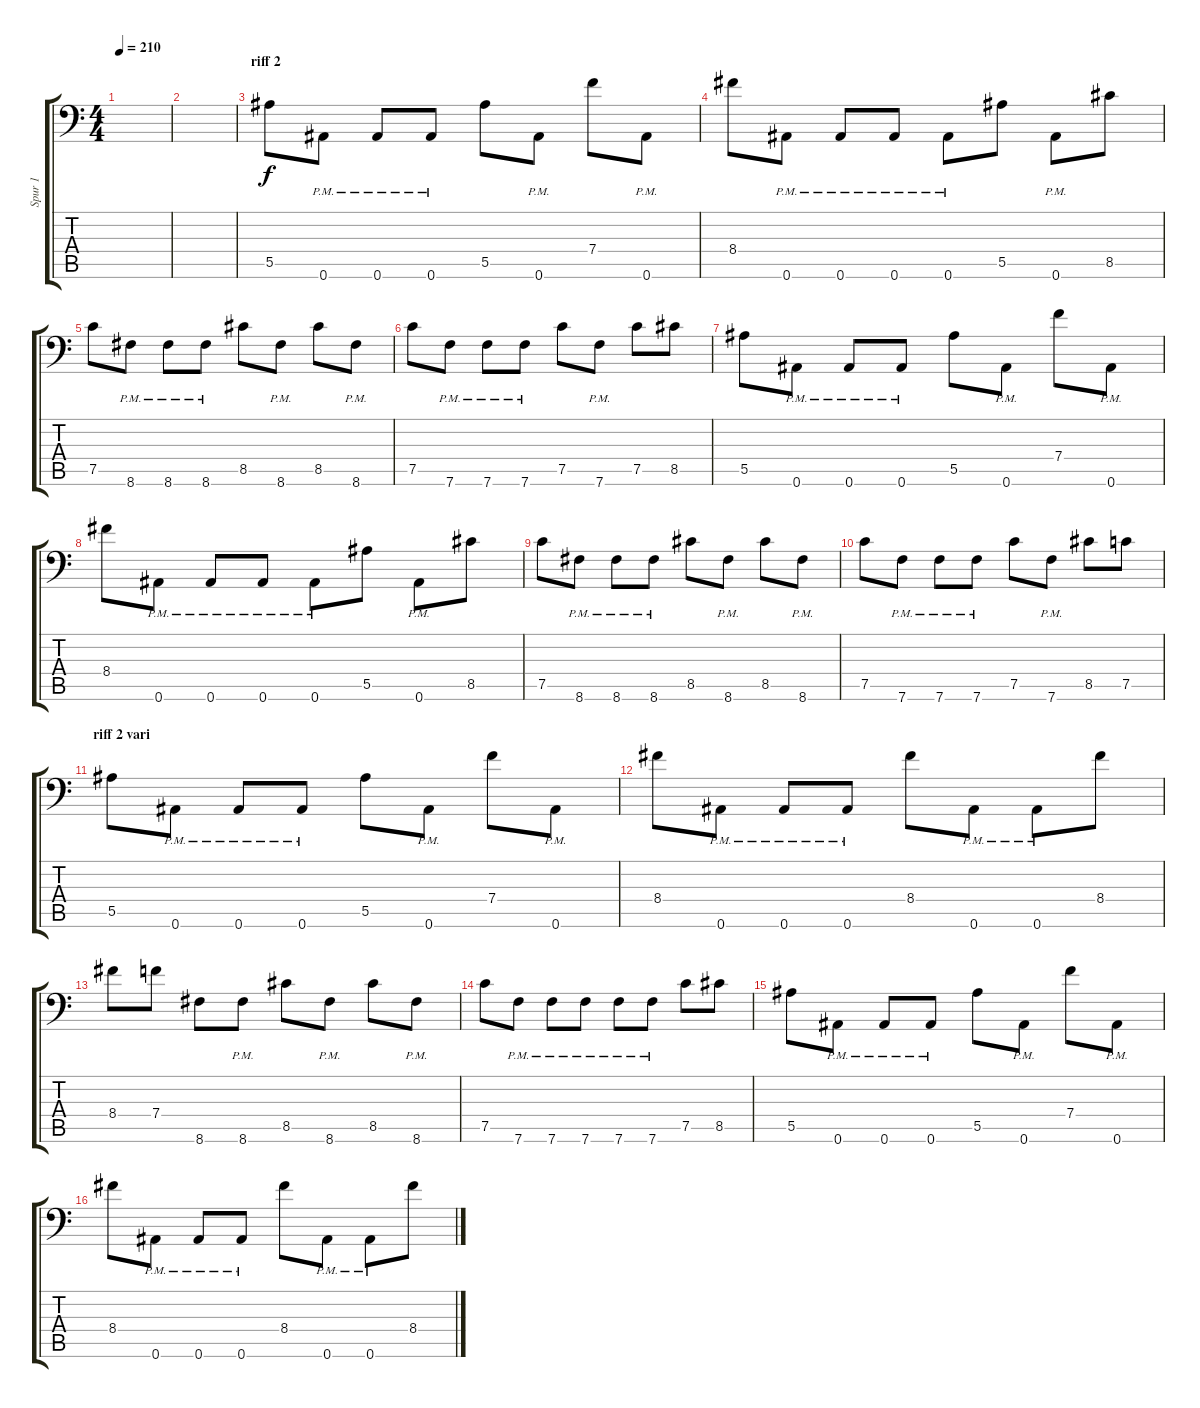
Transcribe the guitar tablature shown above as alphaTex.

\track ("Spur 1" "Spur 1") {instrument distortionguitar}
\staff {score tabs}
\tuning (C4 G3 Eb3 Bb2 F2 Bb1) {hide}
\ts (4 4)
\tempo 210
\clef f4
\ks c
|
|
\section ("" "riff 2")
5.5.8 0.6{pm}.8 0.6{pm}.8 0.6{pm}.8 5.5.8 0.6{pm}.8 7.4.8 0.6{pm}.8 |
8.4.8 0.6{pm}.8 0.6{pm}.8 0.6{pm}.8 0.6{pm}.8 5.5.8 0.6{pm}.8 8.5.8 |
7.5.8 8.6{pm}.8 8.6{pm}.8 8.6{pm}.8 8.5.8 8.6{pm}.8 8.5.8 8.6{pm}.8 |
7.5.8 7.6{pm}.8 7.6{pm}.8 7.6{pm}.8 7.5.8 7.6{pm}.8 7.5.8 8.5.8 |
5.5.8 0.6{pm}.8 0.6{pm}.8 0.6{pm}.8 5.5.8 0.6{pm}.8 7.4.8 0.6{pm}.8 |
8.4.8 0.6{pm}.8 0.6{pm}.8 0.6{pm}.8 0.6{pm}.8 5.5.8 0.6{pm}.8 8.5.8 |
7.5.8 8.6{pm}.8 8.6{pm}.8 8.6{pm}.8 8.5.8 8.6{pm}.8 8.5.8 8.6{pm}.8 |
7.5.8 7.6{pm}.8 7.6{pm}.8 7.6{pm}.8 7.5.8 7.6{pm}.8 8.5.8 7.5.8 |
\section ("" "riff 2 vari")
5.5.8 0.6{pm}.8 0.6{pm}.8 0.6{pm}.8 5.5.8 0.6{pm}.8 7.4.8 0.6{pm}.8 |
8.4.8 0.6{pm}.8 0.6{pm}.8 0.6{pm}.8 8.4.8 0.6{pm}.8 0.6{pm}.8 8.4.8 |
8.4.8 7.4.8 8.6.8 8.6{pm}.8 8.5.8 8.6{pm}.8 8.5.8 8.6{pm}.8 |
7.5.8 7.6{pm}.8 7.6{pm}.8 7.6{pm}.8 7.6{pm}.8 7.6{pm}.8 7.5.8 8.5.8 |
5.5.8 0.6{pm}.8 0.6{pm}.8 0.6{pm}.8 5.5.8 0.6{pm}.8 7.4.8 0.6{pm}.8 |
8.4.8 0.6{pm}.8 0.6{pm}.8 0.6{pm}.8 8.4.8 0.6{pm}.8 0.6{pm}.8 8.4.8
